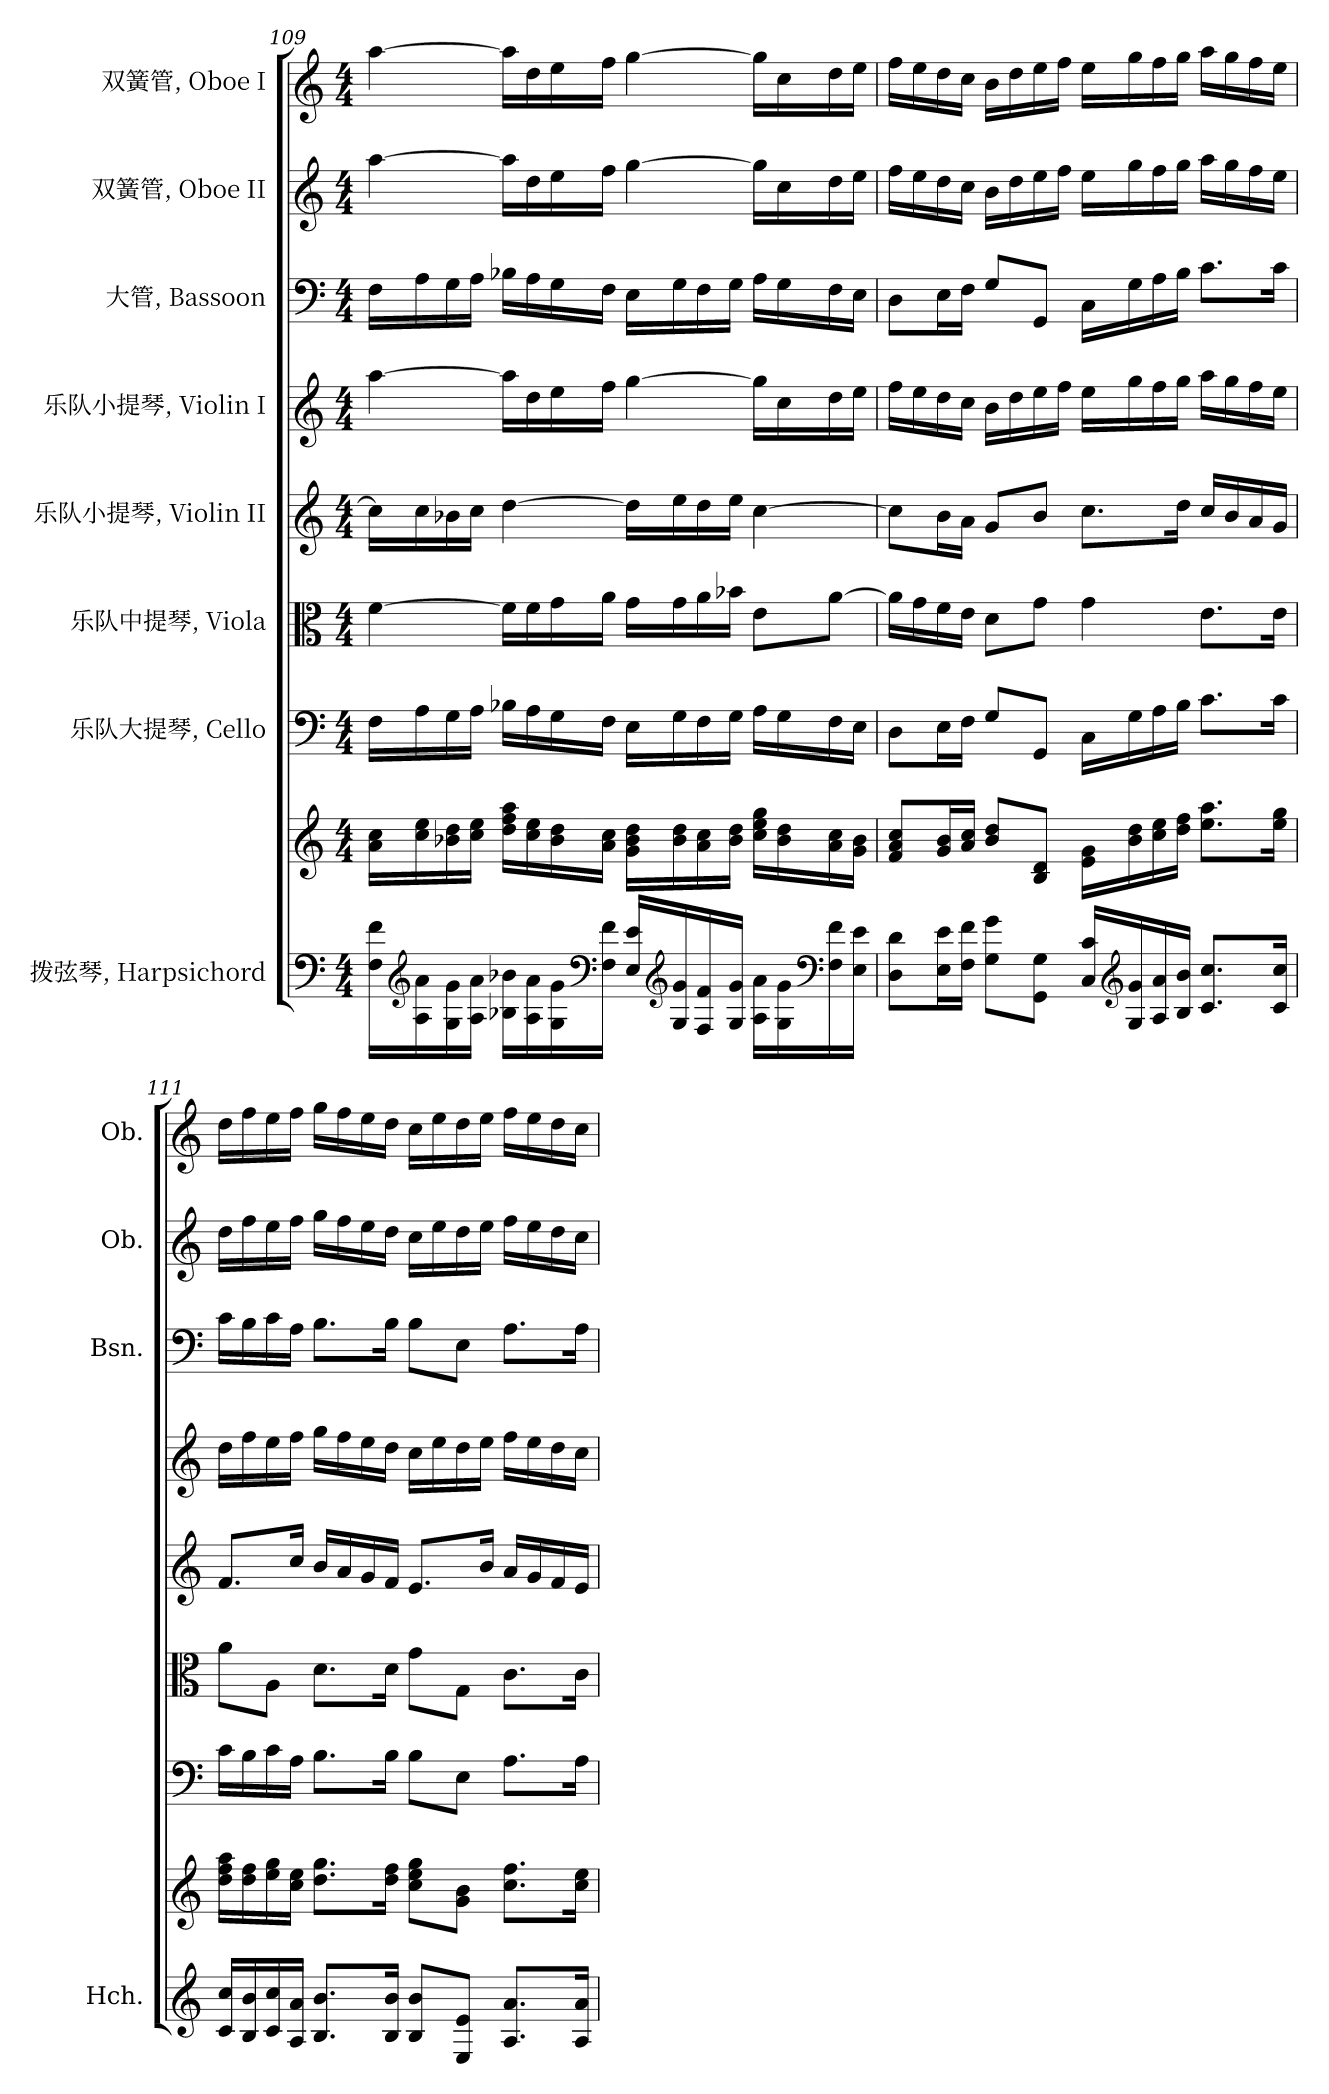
**kern	**kern	**kern	**kern	**kern	**kern	**kern	**kern	**kern
*part8	*part8	*part7	*part6	*part5	*part4	*part3	*part2	*part1
*staff9	*staff8	*staff7	*staff6	*staff5	*staff4	*staff3	*staff2	*staff1
*I"拨弦琴, Harpsichord	*	*I"乐队大提琴, Cello	*I"乐队中提琴, Viola	*I"乐队小提琴, Violin II	*I"乐队小提琴, Violin I	*I"大管, Bassoon	*I"双簧管, Oboe II	*I"双簧管, Oboe I
*I'Hch.	*	*	*	*	*	*I'Bsn.	*I'Ob.	*I'Ob.
!!LO:PB:g=z
*clefF4	*clefG2	*clefF4	*clefC3	*clefG2	*clefG2	*clefF4	*clefG2	*clefG2
*k[]	*k[]	*k[]	*k[]	*k[]	*k[]	*k[]	*k[]	*k[]
*M4/4	*M4/4	*M4/4	*M4/4	*M4/4	*M4/4	*M4/4	*M4/4	*M4/4
=109	=109	=109	=109	=109	=109	=109	=109	=109
16F\ 16f\LL	16a\ 16cc\LL	16F\LL	[4f\	16cc\LL]	[4aa\	16F\LL	[4aa\	[4aa\
*clefG2	*	*	*	*	*	*	*	*
16A\ 16a\	16cc\ 16ee\	16A\	.	16cc\	.	16A\	.	.
16G\ 16g\	16b-X\ 16dd\	16G\	.	16b-X\	.	16G\	.	.
16A\ 16a\JJ	16cc\ 16ee\JJ	16A\JJ	.	16cc\JJ	.	16A\JJ	.	.
16B-X\ 16b-X\LL	16dd\ 16ff\ 16aa\LL	16B-X\LL	16f\LL]	[4dd\	16aa\LL]	16B-X\LL	16aa\LL]	16aa\LL]
16A\ 16a\	16cc\ 16ee\	16A\	16f\	.	16dd\	16A\	16dd\	16dd\
16G\ 16g\	16b-\ 16dd\	16G\	16g\	.	16ee\	16G\	16ee\	16ee\
*clefF4	*	*	*	*	*	*	*	*
16F\ 16f\JJ	16a\ 16cc\JJ	16F\JJ	16a\JJ	.	16ff\JJ	16F\JJ	16ff\JJ	16ff\JJ
16E/ 16e/LL	16g\ 16b-\ 16dd\LL	16E\LL	16g\LL	16dd\LL]	[4gg\	16E\LL	[4gg\	[4gg\
*clefG2	*	*	*	*	*	*	*	*
16G/ 16g/	16b-\ 16dd\	16G\	16g\	16ee\	.	16G\	.	.
16F/ 16f/	16a\ 16cc\	16F\	16a\	16dd\	.	16F\	.	.
16G/ 16g/JJ	16b-\ 16dd\JJ	16G\JJ	16b-X\JJ	16ee\JJ	.	16G\JJ	.	.
16A\ 16a\LL	16cc\ 16ee\ 16gg\LL	16A\LL	8e\L	[4cc\	16gg\LL]	16A\LL	16gg\LL]	16gg\LL]
16G\ 16g\	16b-\ 16dd\	16G\	.	.	16cc\	16G\	16cc\	16cc\
*clefF4	*	*	*	*	*	*	*	*
16F\ 16f\	16a\ 16cc\	16F\	[8a\J	.	16dd\	16F\	16dd\	16dd\
16E\ 16e\JJ	16g\ 16b-\JJ	16E\JJ	.	.	16ee\JJ	16E\JJ	16ee\JJ	16ee\JJ
!!LO:PB:g=z
=110	=110	=110	=110	=110	=110	=110	=110	=110
8D\ 8d\L	8f/ 8a/ 8cc/L	8D\L	16a\LL]	8cc\L]	16ff\LL	8D\L	16ff\LL	16ff\LL
.	.	.	16g\	.	16ee\	.	16ee\	16ee\
16E\ 16e\L	16g/ 16b/L	16E\L	16f\	16b\L	16dd\	16E\L	16dd\	16dd\
16F\ 16f\JJ	16a/ 16cc/JJ	16F\JJ	16e\JJ	16a\JJ	16cc\JJ	16F\JJ	16cc\JJ	16cc\JJ
8G\ 8g\L	8b/ 8dd/L	8G/L	8d\L	8g/L	16b\LL	8G/L	16b\LL	16b\LL
.	.	.	.	.	16dd\	.	16dd\	16dd\
8GG\ 8G\J	8B/ 8d/J	8GG/J	8g\J	8b/J	16ee\	8GG/J	16ee\	16ee\
.	.	.	.	.	16ff\JJ	.	16ff\JJ	16ff\JJ
16C/ 16c/LL	16e\ 16g\LL	16C\LL	4g\	8.cc\L	16ee\LL	16C\LL	16ee\LL	16ee\LL
*clefG2	*	*	*	*	*	*	*	*
16G/ 16g/	16b\ 16dd\	16G\	.	.	16gg\	16G\	16gg\	16gg\
16A/ 16a/	16cc\ 16ee\	16A\	.	.	16ff\	16A\	16ff\	16ff\
16B/ 16b/JJ	16dd\ 16ff\JJ	16B\JJ	.	16dd\Jk	16gg\JJ	16B\JJ	16gg\JJ	16gg\JJ
8.c/ 8.cc/L	8.ee\ 8.aa\L	8.c\L	8.e\L	16cc/LL	16aa\LL	8.c\L	16aa\LL	16aa\LL
.	.	.	.	16b/	16gg\	.	16gg\	16gg\
.	.	.	.	16a/	16ff\	.	16ff\	16ff\
16c/ 16cc/Jk	16ee\ 16gg\Jk	16c\Jk	16e\Jk	16g/JJ	16ee\JJ	16c\Jk	16ee\JJ	16ee\JJ
=111	=111	=111	=111	=111	=111	=111	=111	=111
16c/ 16cc/LL	16dd\ 16ff\ 16aa\LL	16c\LL	8a\L	8.f/L	16dd\LL	16c\LL	16dd\LL	16dd\LL
16B/ 16b/	16dd\ 16ff\	16B\	.	.	16ff\	16B\	16ff\	16ff\
16c/ 16cc/	16ee\ 16gg\	16c\	8A\J	.	16ee\	16c\	16ee\	16ee\
16A/ 16a/JJ	16cc\ 16ee\JJ	16A\JJ	.	16cc/Jk	16ff\JJ	16A\JJ	16ff\JJ	16ff\JJ
8.B/ 8.b/L	8.dd\ 8.gg\L	8.B\L	8.d\L	16b/LL	16gg\LL	8.B\L	16gg\LL	16gg\LL
.	.	.	.	16a/	16ff\	.	16ff\	16ff\
.	.	.	.	16g/	16ee\	.	16ee\	16ee\
16B/ 16b/Jk	16dd\ 16ff\Jk	16B\Jk	16d\Jk	16f/JJ	16dd\JJ	16B\Jk	16dd\JJ	16dd\JJ
8B/ 8b/L	8cc\ 8ee\ 8gg\L	8B\L	8g\L	8.e/L	16cc\LL	8B\L	16cc\LL	16cc\LL
.	.	.	.	.	16ee\	.	16ee\	16ee\
8E/ 8e/J	8g\ 8b\J	8E\J	8G\J	.	16dd\	8E\J	16dd\	16dd\
.	.	.	.	16b/Jk	16ee\JJ	.	16ee\JJ	16ee\JJ
8.A/ 8.a/L	8.cc\ 8.ff\L	8.A\L	8.c\L	16a/LL	16ff\LL	8.A\L	16ff\LL	16ff\LL
.	.	.	.	16g/	16ee\	.	16ee\	16ee\
.	.	.	.	16f/	16dd\	.	16dd\	16dd\
16A/ 16a/Jk	16cc\ 16ee\Jk	16A\Jk	16c\Jk	16e/JJ	16cc\JJ	16A\Jk	16cc\JJ	16cc\JJ
=	=	=	=	=	=	=	=	=
*-	*-	*-	*-	*-	*-	*-	*-	*-
